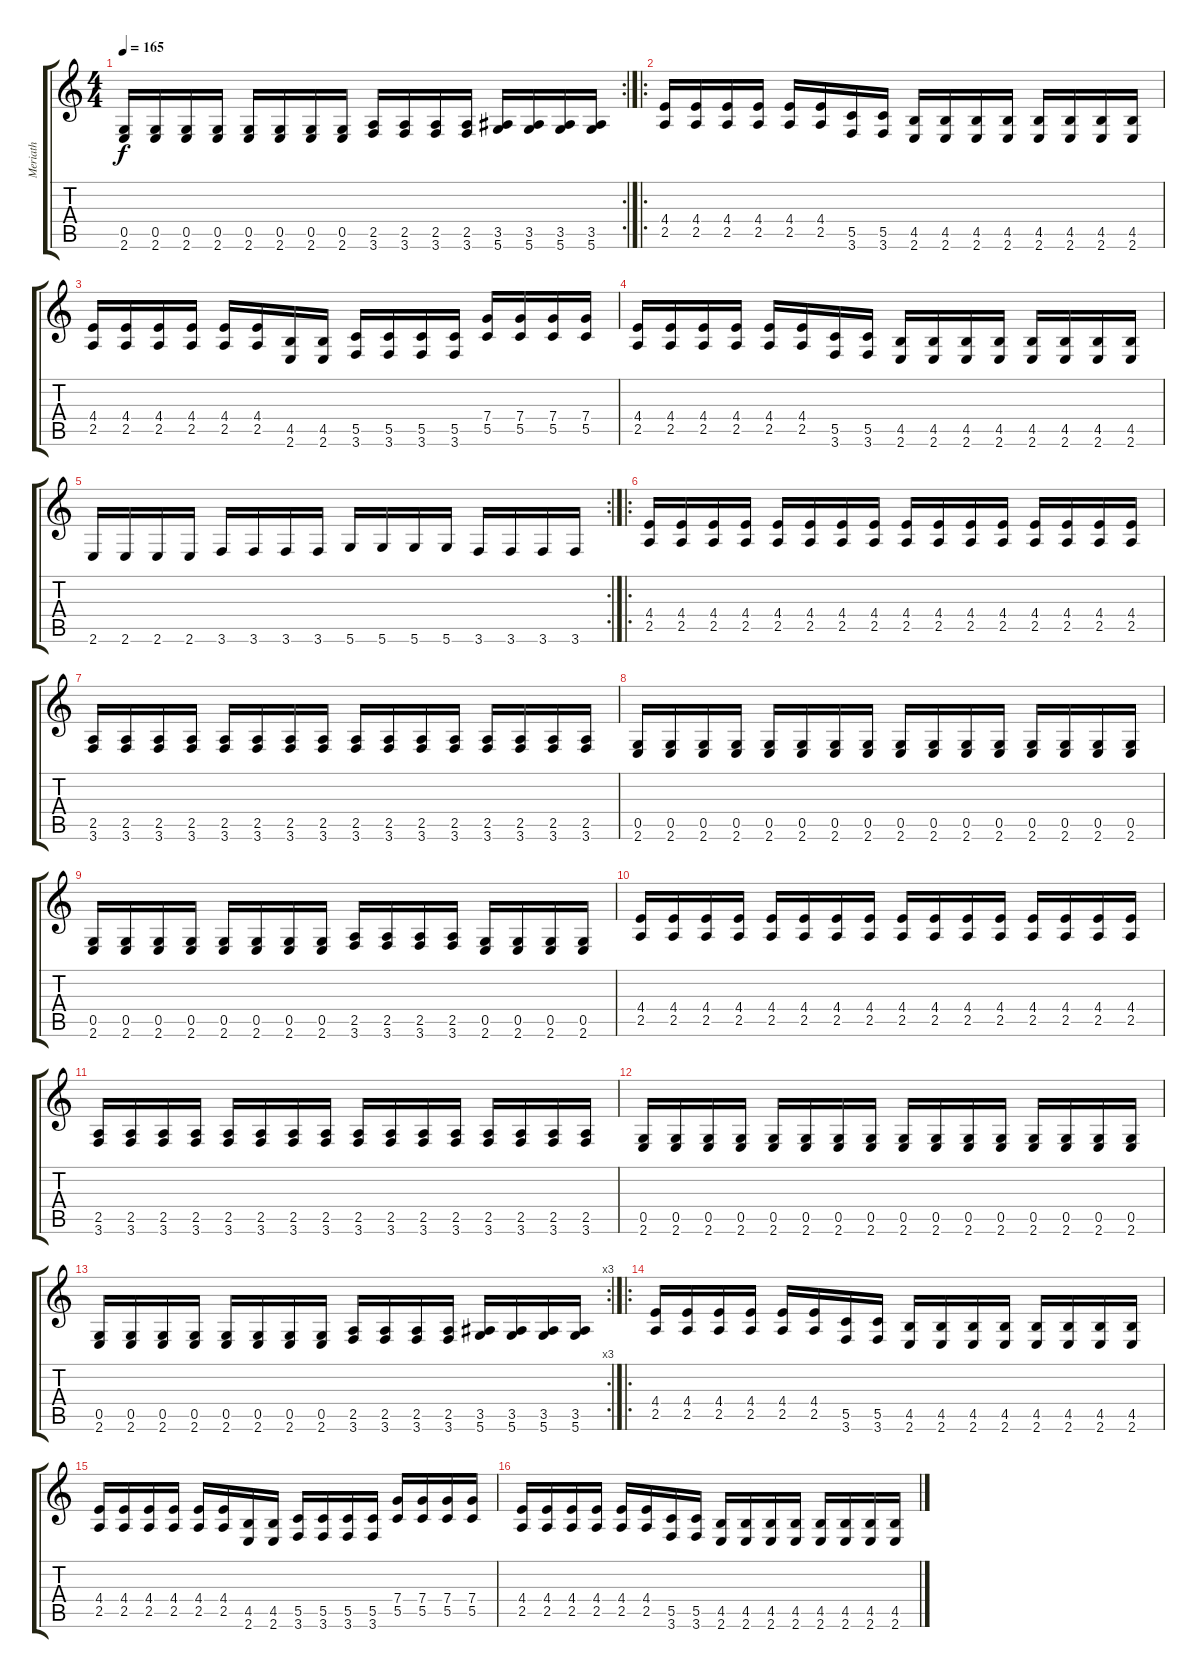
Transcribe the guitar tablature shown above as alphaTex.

\track ("Meriath" "Meriath") {instrument distortionguitar}
\staff {score tabs}
\tuning (D4 A3 F3 C3 G2 D2) {hide}
\rc 2
\ts (4 4)
\tempo 165
\clef g2
\ks c
(0.5 2.6).16{dy f} (0.5 2.6).16 (0.5 2.6).16 (0.5 2.6).16 (0.5 2.6).16 (0.5 2.6).16 (0.5 2.6).16 (0.5 2.6).16 (2.5 3.6).16 (2.5 3.6).16 (2.5 3.6).16 (2.5 3.6).16 (3.5 5.6).16 (3.5 5.6).16 (3.5 5.6).16 (3.5 5.6).16 |
\ro
(4.4 2.5).16 (4.4 2.5).16 (4.4 2.5).16 (4.4 2.5).16 (4.4 2.5).16 (4.4 2.5).16 (5.5 3.6).16 (5.5 3.6).16 (4.5 2.6).16 (4.5 2.6).16 (4.5 2.6).16 (4.5 2.6).16 (4.5 2.6).16 (4.5 2.6).16 (4.5 2.6).16 (4.5 2.6).16 |
(4.4 2.5).16 (4.4 2.5).16 (4.4 2.5).16 (4.4 2.5).16 (4.4 2.5).16 (4.4 2.5).16 (4.5 2.6).16 (4.5 2.6).16 (5.5 3.6).16 (5.5 3.6).16 (5.5 3.6).16 (5.5 3.6).16 (7.4 5.5).16 (7.4 5.5).16 (7.4 5.5).16 (7.4 5.5).16 |
(4.4 2.5).16 (4.4 2.5).16 (4.4 2.5).16 (4.4 2.5).16 (4.4 2.5).16 (4.4 2.5).16 (5.5 3.6).16 (5.5 3.6).16 (4.5 2.6).16 (4.5 2.6).16 (4.5 2.6).16 (4.5 2.6).16 (4.5 2.6).16 (4.5 2.6).16 (4.5 2.6).16 (4.5 2.6).16 |
\rc 2
2.6.16 2.6.16 2.6.16 2.6.16 3.6.16 3.6.16 3.6.16 3.6.16 5.6.16 5.6.16 5.6.16 5.6.16 3.6.16 3.6.16 3.6.16 3.6.16 |
\ro
(4.4 2.5).16 (4.4 2.5).16 (4.4 2.5).16 (4.4 2.5).16 (4.4 2.5).16 (4.4 2.5).16 (4.4 2.5).16 (4.4 2.5).16 (4.4 2.5).16 (4.4 2.5).16 (4.4 2.5).16 (4.4 2.5).16 (4.4 2.5).16 (4.4 2.5).16 (4.4 2.5).16 (4.4 2.5).16 |
(2.5 3.6).16 (2.5 3.6).16 (2.5 3.6).16 (2.5 3.6).16 (2.5 3.6).16 (2.5 3.6).16 (2.5 3.6).16 (2.5 3.6).16 (2.5 3.6).16 (2.5 3.6).16 (2.5 3.6).16 (2.5 3.6).16 (2.5 3.6).16 (2.5 3.6).16 (2.5 3.6).16 (2.5 3.6).16 |
(0.5 2.6).16 (0.5 2.6).16 (0.5 2.6).16 (0.5 2.6).16 (0.5 2.6).16 (0.5 2.6).16 (0.5 2.6).16 (0.5 2.6).16 (0.5 2.6).16 (0.5 2.6).16 (0.5 2.6).16 (0.5 2.6).16 (0.5 2.6).16 (0.5 2.6).16 (0.5 2.6).16 (0.5 2.6).16 |
(0.5 2.6).16 (0.5 2.6).16 (0.5 2.6).16 (0.5 2.6).16 (0.5 2.6).16 (0.5 2.6).16 (0.5 2.6).16 (0.5 2.6).16 (2.5 3.6).16 (2.5 3.6).16 (2.5 3.6).16 (2.5 3.6).16 (0.5 2.6).16 (0.5 2.6).16 (0.5 2.6).16 (0.5 2.6).16 |
(4.4 2.5).16 (4.4 2.5).16 (4.4 2.5).16 (4.4 2.5).16 (4.4 2.5).16 (4.4 2.5).16 (4.4 2.5).16 (4.4 2.5).16 (4.4 2.5).16 (4.4 2.5).16 (4.4 2.5).16 (4.4 2.5).16 (4.4 2.5).16 (4.4 2.5).16 (4.4 2.5).16 (4.4 2.5).16 |
(2.5 3.6).16 (2.5 3.6).16 (2.5 3.6).16 (2.5 3.6).16 (2.5 3.6).16 (2.5 3.6).16 (2.5 3.6).16 (2.5 3.6).16 (2.5 3.6).16 (2.5 3.6).16 (2.5 3.6).16 (2.5 3.6).16 (2.5 3.6).16 (2.5 3.6).16 (2.5 3.6).16 (2.5 3.6).16 |
(0.5 2.6).16 (0.5 2.6).16 (0.5 2.6).16 (0.5 2.6).16 (0.5 2.6).16 (0.5 2.6).16 (0.5 2.6).16 (0.5 2.6).16 (0.5 2.6).16 (0.5 2.6).16 (0.5 2.6).16 (0.5 2.6).16 (0.5 2.6).16 (0.5 2.6).16 (0.5 2.6).16 (0.5 2.6).16 |
\rc 3
(0.5 2.6).16 (0.5 2.6).16 (0.5 2.6).16 (0.5 2.6).16 (0.5 2.6).16 (0.5 2.6).16 (0.5 2.6).16 (0.5 2.6).16 (2.5 3.6).16 (2.5 3.6).16 (2.5 3.6).16 (2.5 3.6).16 (3.5 5.6).16 (3.5 5.6).16 (3.5 5.6).16 (3.5 5.6).16 |
\ro
(4.4 2.5).16 (4.4 2.5).16 (4.4 2.5).16 (4.4 2.5).16 (4.4 2.5).16 (4.4 2.5).16 (5.5 3.6).16 (5.5 3.6).16 (4.5 2.6).16 (4.5 2.6).16 (4.5 2.6).16 (4.5 2.6).16 (4.5 2.6).16 (4.5 2.6).16 (4.5 2.6).16 (4.5 2.6).16 |
(4.4 2.5).16 (4.4 2.5).16 (4.4 2.5).16 (4.4 2.5).16 (4.4 2.5).16 (4.4 2.5).16 (4.5 2.6).16 (4.5 2.6).16 (5.5 3.6).16 (5.5 3.6).16 (5.5 3.6).16 (5.5 3.6).16 (7.4 5.5).16 (7.4 5.5).16 (7.4 5.5).16 (7.4 5.5).16 |
(4.4 2.5).16 (4.4 2.5).16 (4.4 2.5).16 (4.4 2.5).16 (4.4 2.5).16 (4.4 2.5).16 (5.5 3.6).16 (5.5 3.6).16 (4.5 2.6).16 (4.5 2.6).16 (4.5 2.6).16 (4.5 2.6).16 (4.5 2.6).16 (4.5 2.6).16 (4.5 2.6).16 (4.5 2.6).16
